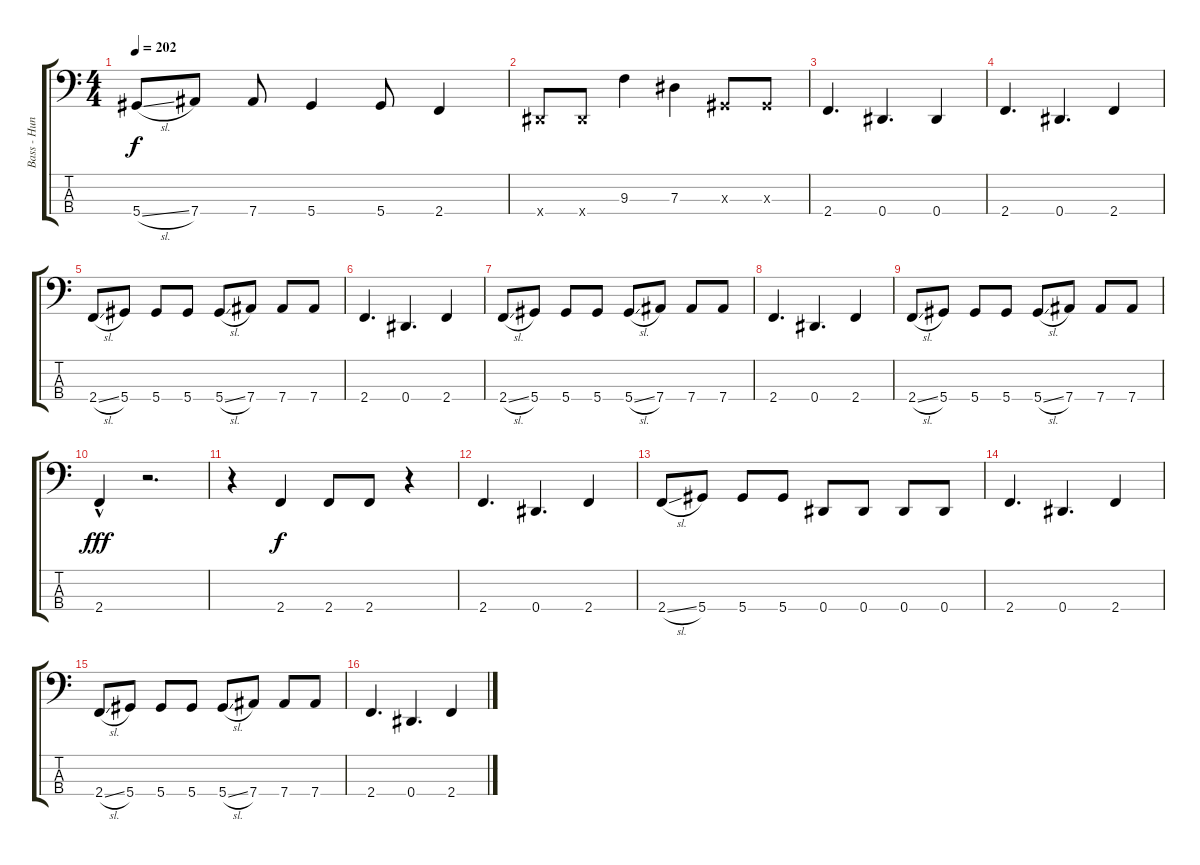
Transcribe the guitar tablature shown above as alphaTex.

\track ("Bass - Hunter" "Bass - Hun") {instrument electricbasspick}
\staff {score tabs}
\tuning (Gb2 Db2 Ab1 Eb1) {hide}
\ts (4 4)
\tempo 202
\clef f4
\ks c
5.4{sl}.8{dy f} 7.4.8 7.4.8 5.4.4 5.4.8 2.4.4 |
0.4{x}.8 0.4{x}.8 9.3.4 7.3.4 0.3{x}.8 0.3{x}.8 |
2.4.4{d} 0.4.4{d} 0.4.4 |
2.4.4{d} 0.4.4{d} 2.4.4 |
2.4{sl}.8 5.4.8 5.4.8 5.4.8 5.4{sl}.8 7.4.8 7.4.8 7.4.8 |
2.4.4{d} 0.4.4{d} 2.4.4 |
2.4{sl}.8 5.4.8 5.4.8 5.4.8 5.4{sl}.8 7.4.8 7.4.8 7.4.8 |
2.4.4{d} 0.4.4{d} 2.4.4 |
2.4{sl}.8 5.4.8 5.4.8 5.4.8 5.4{sl}.8 7.4.8 7.4.8 7.4.8 |
2.4{hac}.4{dy fff} r.2{d} |
r.4 2.4.4{dy f} 2.4.8 2.4.8 r.4 |
2.4.4{d} 0.4.4{d} 2.4.4 |
2.4{sl}.8 5.4.8 5.4.8 5.4.8 0.4.8 0.4.8 0.4.8 0.4.8 |
2.4.4{d} 0.4.4{d} 2.4.4 |
2.4{sl}.8 5.4.8 5.4.8 5.4.8 5.4{sl}.8 7.4.8 7.4.8 7.4.8 |
2.4.4{d} 0.4.4{d} 2.4.4
